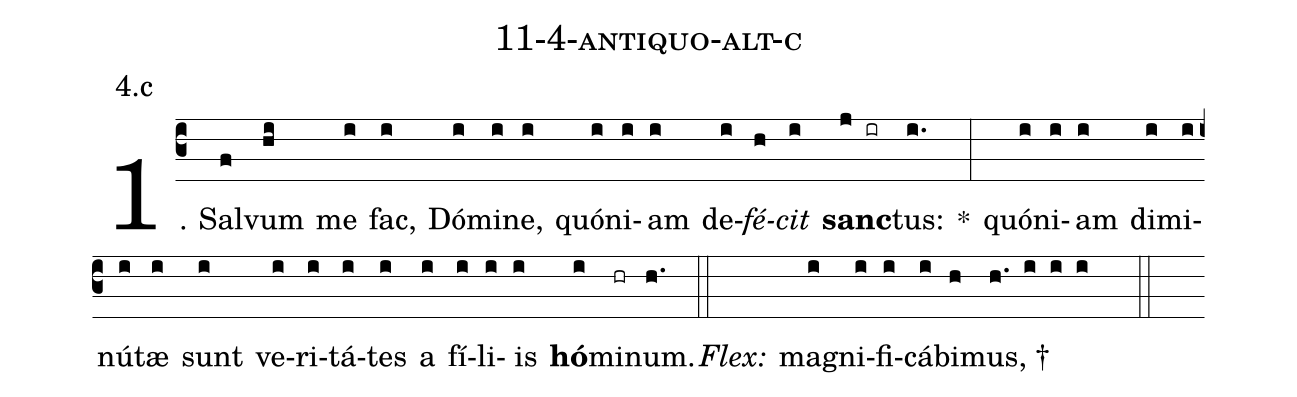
name: 11-4-antiquo-alt-c;
annotation: 4.c;
%%
(c3)1. Sal(f)vum(hi) me(i) fac,(i) Dó(i)mi(i)ne,(i) quón(i)i(i)am(i) de(i)<i>fé</i>(h)<i>cit</i>(i) <b>sanc</b>(j ir)tus:(i.) *(:) quón(i)i(i)am(i) di(i)mi(i)nú(i)tæ(i) sunt(i) ve(i)ri(i)tá(i)tes(i) a(i) fí(i)li(i)is(i) <b>hó</b>(i)mi(hr)num.(h.) (::)
<i>Flex:</i>()  ma(i)gni(i)fi(i)cá(i)bi(h)mus, †(h. i i i  ::)
